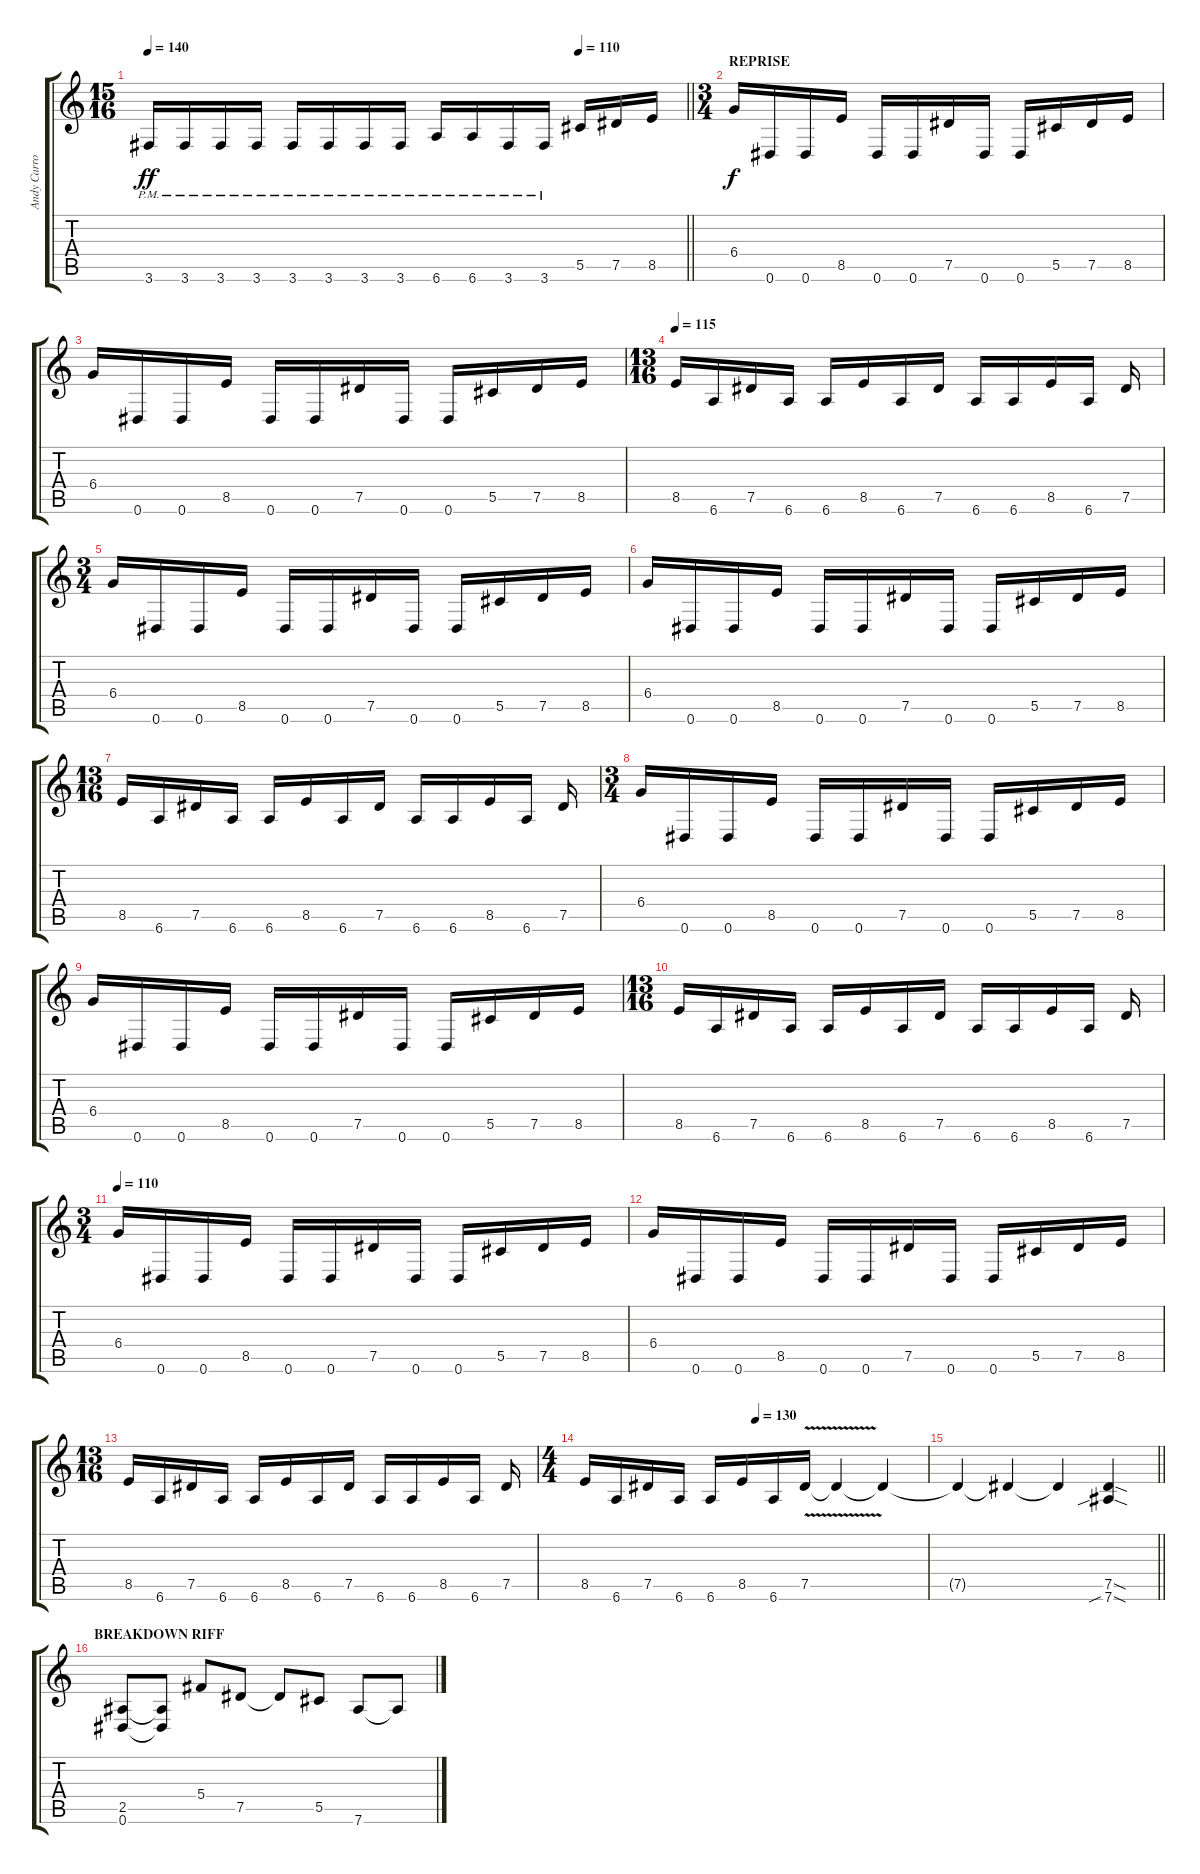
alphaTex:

\track ("Andy Carroll" "Andy Carro") {instrument distortionguitar}
\staff {score tabs}
\tuning (Eb4 Bb3 Gb3 Db3 Ab2 Eb2) {hide}
\ts (15 16)
\tempo 140
\tempo (110 0.8)
\clef g2
\barLineRight lightlight
\ks c
3.6{pm}.16{dy ff} 3.6{pm}.16 3.6{pm}.16 3.6{pm}.16 3.6{pm}.16 3.6{pm}.16 3.6{pm}.16 3.6{pm}.16 6.6{pm}.16 6.6{pm}.16 3.6{pm}.16 3.6{pm}.16 5.5.16 7.5.16 8.5.16 |
\ts (3 4)
\section ("" "REPRISE")
6.4.16{dy f} 0.6.16 0.6.16 8.5.16 0.6.16 0.6.16 7.5.16 0.6.16 0.6.16 5.5.16 7.5.16 8.5.16 |
6.4.16 0.6.16 0.6.16 8.5.16 0.6.16 0.6.16 7.5.16 0.6.16 0.6.16 5.5.16 7.5.16 8.5.16 |
\ts (13 16)
\tempo 115
8.5.16 6.6.16 7.5.16 6.6.16 6.6.16 8.5.16 6.6.16 7.5.16 6.6.16 6.6.16 8.5.16 6.6.16 7.5.16 |
\ts (3 4)
6.4.16 0.6.16 0.6.16 8.5.16 0.6.16 0.6.16 7.5.16 0.6.16 0.6.16 5.5.16 7.5.16 8.5.16 |
6.4.16 0.6.16 0.6.16 8.5.16 0.6.16 0.6.16 7.5.16 0.6.16 0.6.16 5.5.16 7.5.16 8.5.16 |
\ts (13 16)
8.5.16 6.6.16 7.5.16 6.6.16 6.6.16 8.5.16 6.6.16 7.5.16 6.6.16 6.6.16 8.5.16 6.6.16 7.5.16 |
\ts (3 4)
6.4.16 0.6.16 0.6.16 8.5.16 0.6.16 0.6.16 7.5.16 0.6.16 0.6.16 5.5.16 7.5.16 8.5.16 |
6.4.16 0.6.16 0.6.16 8.5.16 0.6.16 0.6.16 7.5.16 0.6.16 0.6.16 5.5.16 7.5.16 8.5.16 |
\ts (13 16)
8.5.16 6.6.16 7.5.16 6.6.16 6.6.16 8.5.16 6.6.16 7.5.16 6.6.16 6.6.16 8.5.16 6.6.16 7.5.16 |
\ts (3 4)
\tempo 110
6.4.16 0.6.16 0.6.16 8.5.16 0.6.16 0.6.16 7.5.16 0.6.16 0.6.16 5.5.16 7.5.16 8.5.16 |
6.4.16 0.6.16 0.6.16 8.5.16 0.6.16 0.6.16 7.5.16 0.6.16 0.6.16 5.5.16 7.5.16 8.5.16 |
\ts (13 16)
8.5.16 6.6.16 7.5.16 6.6.16 6.6.16 8.5.16 6.6.16 7.5.16 6.6.16 6.6.16 8.5.16 6.6.16 7.5.16 |
\ts (4 4)
\tempo (130 0.5)
8.5.16 6.6.16 7.5.16 6.6.16 6.6.16 8.5.16 6.6.16 7.5{v}.16{instrument guitarharmonics} 7.5{t}.4 7.5{t}.4 |
\barLineRight lightlight
7.5{t}.4 7.5{t}.4{instrument distortionguitar} 7.5{t}.4 (7.5{sod} 7.6{sib sod}).4 |
\section ("" "BREAKDOWN RIFF")
(2.5 0.6).8 (2.5{t} 0.6{t}).8 5.4.8 7.5.8 7.5{t}.8 5.5.8 7.6.8 7.6{t}.8
